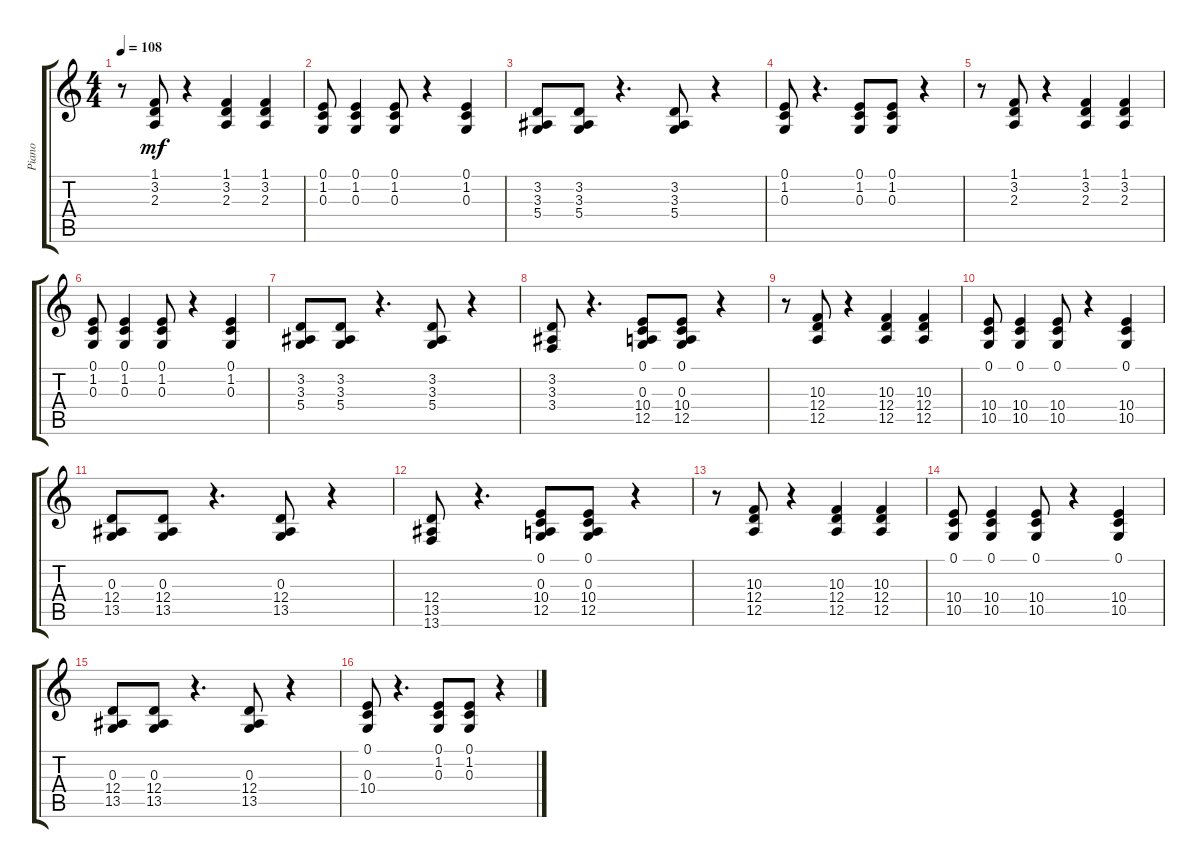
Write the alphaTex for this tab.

\track ("Piano" "Piano") {instrument electricpiano2}
\staff {score tabs}
\tuning (E4 B3 G3 D3 A2 E2) {hide}
\ts (4 4)
\tempo 108
\clef g2
\ks c
r.8{dy mf} (1.1 3.2 2.3).8 r.4 (1.1 3.2 2.3).4 (1.1 3.2 2.3).4 |
(0.1 1.2 0.3).8 (0.1 1.2 0.3).4 (0.1 1.2 0.3).8 r.4 (0.1 1.2 0.3).4 |
(3.2 3.3 5.4).8 (3.2 3.3 5.4).8 r.4{d} (3.2 3.3 5.4).8 r.4 |
(0.1 1.2 0.3).8 r.4{d} (0.1 1.2 0.3).8 (0.1 1.2 0.3).8 r.4 |
r.8 (1.1 3.2 2.3).8 r.4 (1.1 3.2 2.3).4 (1.1 3.2 2.3).4 |
(0.1 1.2 0.3).8 (0.1 1.2 0.3).4 (0.1 1.2 0.3).8 r.4 (0.1 1.2 0.3).4 |
(3.2 3.3 5.4).8 (3.2 3.3 5.4).8 r.4{d} (3.2 3.3 5.4).8 r.4 |
(3.2 3.3 3.4).8 r.4{d} (0.1 0.3 10.4 12.5).8 (0.1 0.3 10.4 12.5).8 r.4 |
r.8 (10.3 12.4 12.5).8 r.4 (10.3 12.4 12.5).4 (10.3 12.4 12.5).4 |
(0.1 10.4 10.5).8 (0.1 10.4 10.5).4 (0.1 10.4 10.5).8 r.4 (0.1 10.4 10.5).4 |
(0.3 12.4 13.5).8 (0.3 12.4 13.5).8 r.4{d} (0.3 12.4 13.5).8 r.4 |
(12.4 13.5 13.6).8 r.4{d} (0.1 0.3 10.4 12.5).8 (0.1 0.3 10.4 12.5).8 r.4 |
r.8 (10.3 12.4 12.5).8 r.4 (10.3 12.4 12.5).4 (10.3 12.4 12.5).4 |
(0.1 10.4 10.5).8 (0.1 10.4 10.5).4 (0.1 10.4 10.5).8 r.4 (0.1 10.4 10.5).4 |
(0.3 12.4 13.5).8 (0.3 12.4 13.5).8 r.4{d} (0.3 12.4 13.5).8 r.4 |
(0.1 0.3 10.4).8 r.4{d} (0.1 1.2 0.3).8 (0.1 1.2 0.3).8 r.4
